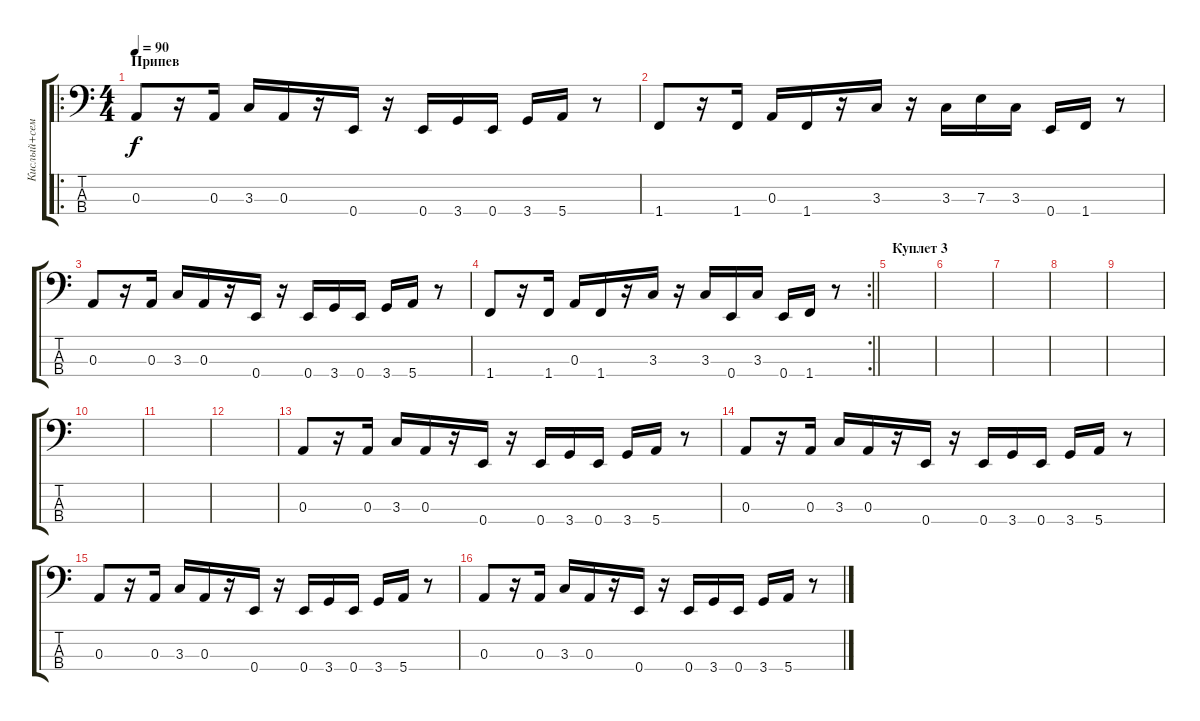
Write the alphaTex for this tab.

\track ("Кислый+семпл)" "Кислый+сем") {instrument electricbassfinger}
\staff {score tabs}
\tuning (G2 D2 A1 E1) {hide}
\ro
\ts (4 4)
\section ("" "Припев")
\tempo 90
\clef f4
\ks c
0.3.8{dy f} r.16 0.3.16 3.3.16 0.3.16 r.16 0.4.16 r.16 0.4.16 3.4.16 0.4.16 3.4.16 5.4.16 r.8 |
1.4.8 r.16 1.4.16 0.3.16 1.4.16 r.16 3.3.16 r.16 3.3.16 7.3.16 3.3.16 0.4.16 1.4.16 r.8 |
0.3.8 r.16 0.3.16 3.3.16 0.3.16 r.16 0.4.16 r.16 0.4.16 3.4.16 0.4.16 3.4.16 5.4.16 r.8 |
\rc 2
\barLineRight lightlight
1.4.8 r.16 1.4.16 0.3.16 1.4.16 r.16 3.3.16 r.16 3.3.16 0.4.16 3.3.16 0.4.16 1.4.16 r.8 |
\section ("" "Куплет 3")
|
|
|
|
|
|
|
|
0.3.8 r.16 0.3.16 3.3.16 0.3.16 r.16 0.4.16 r.16 0.4.16 3.4.16 0.4.16 3.4.16 5.4.16 r.8 |
0.3.8 r.16 0.3.16 3.3.16 0.3.16 r.16 0.4.16 r.16 0.4.16 3.4.16 0.4.16 3.4.16 5.4.16 r.8 |
0.3.8 r.16 0.3.16 3.3.16 0.3.16 r.16 0.4.16 r.16 0.4.16 3.4.16 0.4.16 3.4.16 5.4.16 r.8 |
0.3.8 r.16 0.3.16 3.3.16 0.3.16 r.16 0.4.16 r.16 0.4.16 3.4.16 0.4.16 3.4.16 5.4.16 r.8
